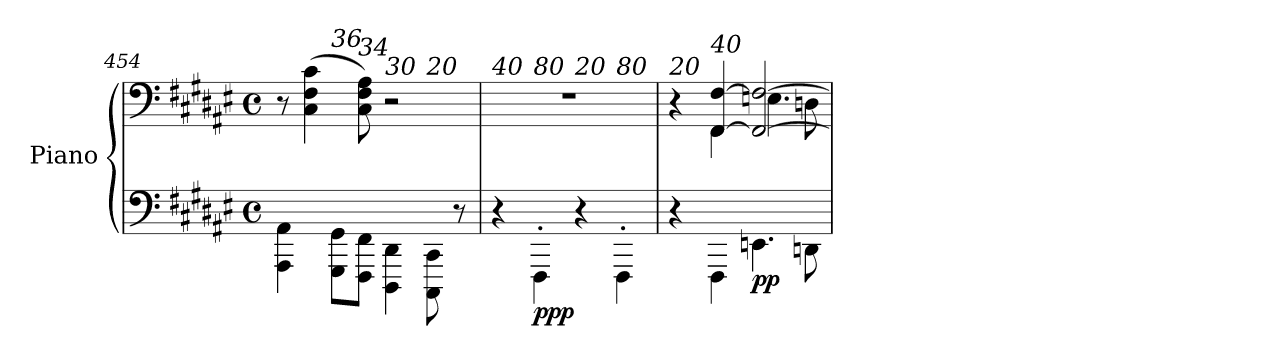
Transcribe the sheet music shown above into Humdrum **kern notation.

**kern	**kern	**dynam
*part1	*part1	*part1
*staff2	*staff1	*staff1/2
*I"Piano	*	*
*I'Pno	*	*
*clefF4	*clefF4	*
*k[f#c#g#d#a#e#]	*k[f#c#g#d#a#e#]	*
*M4/4	*M4/4	*
*met(c)	*met(c)	*
=454	=454	=454
!	!LO:TX:a:i:t=40	!
*	*^	*
*	*	*^	*
4AAA#\ 4AA#\	8r	4ryy	2.ryy	.
.	(>4C#\ 4F#\ 4c#\	.	.	.
!	!	!LO:TX:a:i:t=36	!	!
8GGG#\ 8GG#\L	.	2.ryy	.	.
!	!LO:TX:a:i:t=34	!	!	!
8FFF#\ 8FF#\J	8C#\ 8F#\ 8A#\)	.	.	.
!	!LO:TX:a:i:t=30	!	!	!
4DDD#\ 4DD#\	2r	.	.	.
!	!	!	!LO:TX:a:i:t=20	!
8CCC#\ 8CC#\	.	.	4ryy	.
8r	.	.	.	.
=455	=455	=455	=455	=455
!	!LO:TX:a:i:t=40	!	!	!
*	*	*	*^	*
4r	1r	4ryy	2ryy	2.ryy	.
!	!	!LO:TX:a:i:t=80	!	!	!
!	!	!	!	!	!LO:DY:b=2
4FFF#'\	.	2.ryy	.	.	ppp
!	!	!	!LO:TX:a:i:t=20	!	!
4r	.	.	2ryy	.	.
!	!	!	!	!LO:TX:a:i:t=80	!
4FFF#'\	.	.	.	4ryy	.
=456	=456	=456	=456	=456	=456
!	!LO:TX:a:i:t=20	!	!	!	!
*	*	*v	*v	*v	*
4r	4r	4ryy	.
!	!LO:TX:a:i:t=40	!	!
4FFF#\	[4FF#/ [4F#/	4FF#\	.
!	!	!	!LO:DY:b=2
4.EEn\	2FF#/_ 2F#/_	4.En\	pp
8DDn\	.	8Dn\	.
*	*v	*v	*
=	=	=
*-	*-	*-
